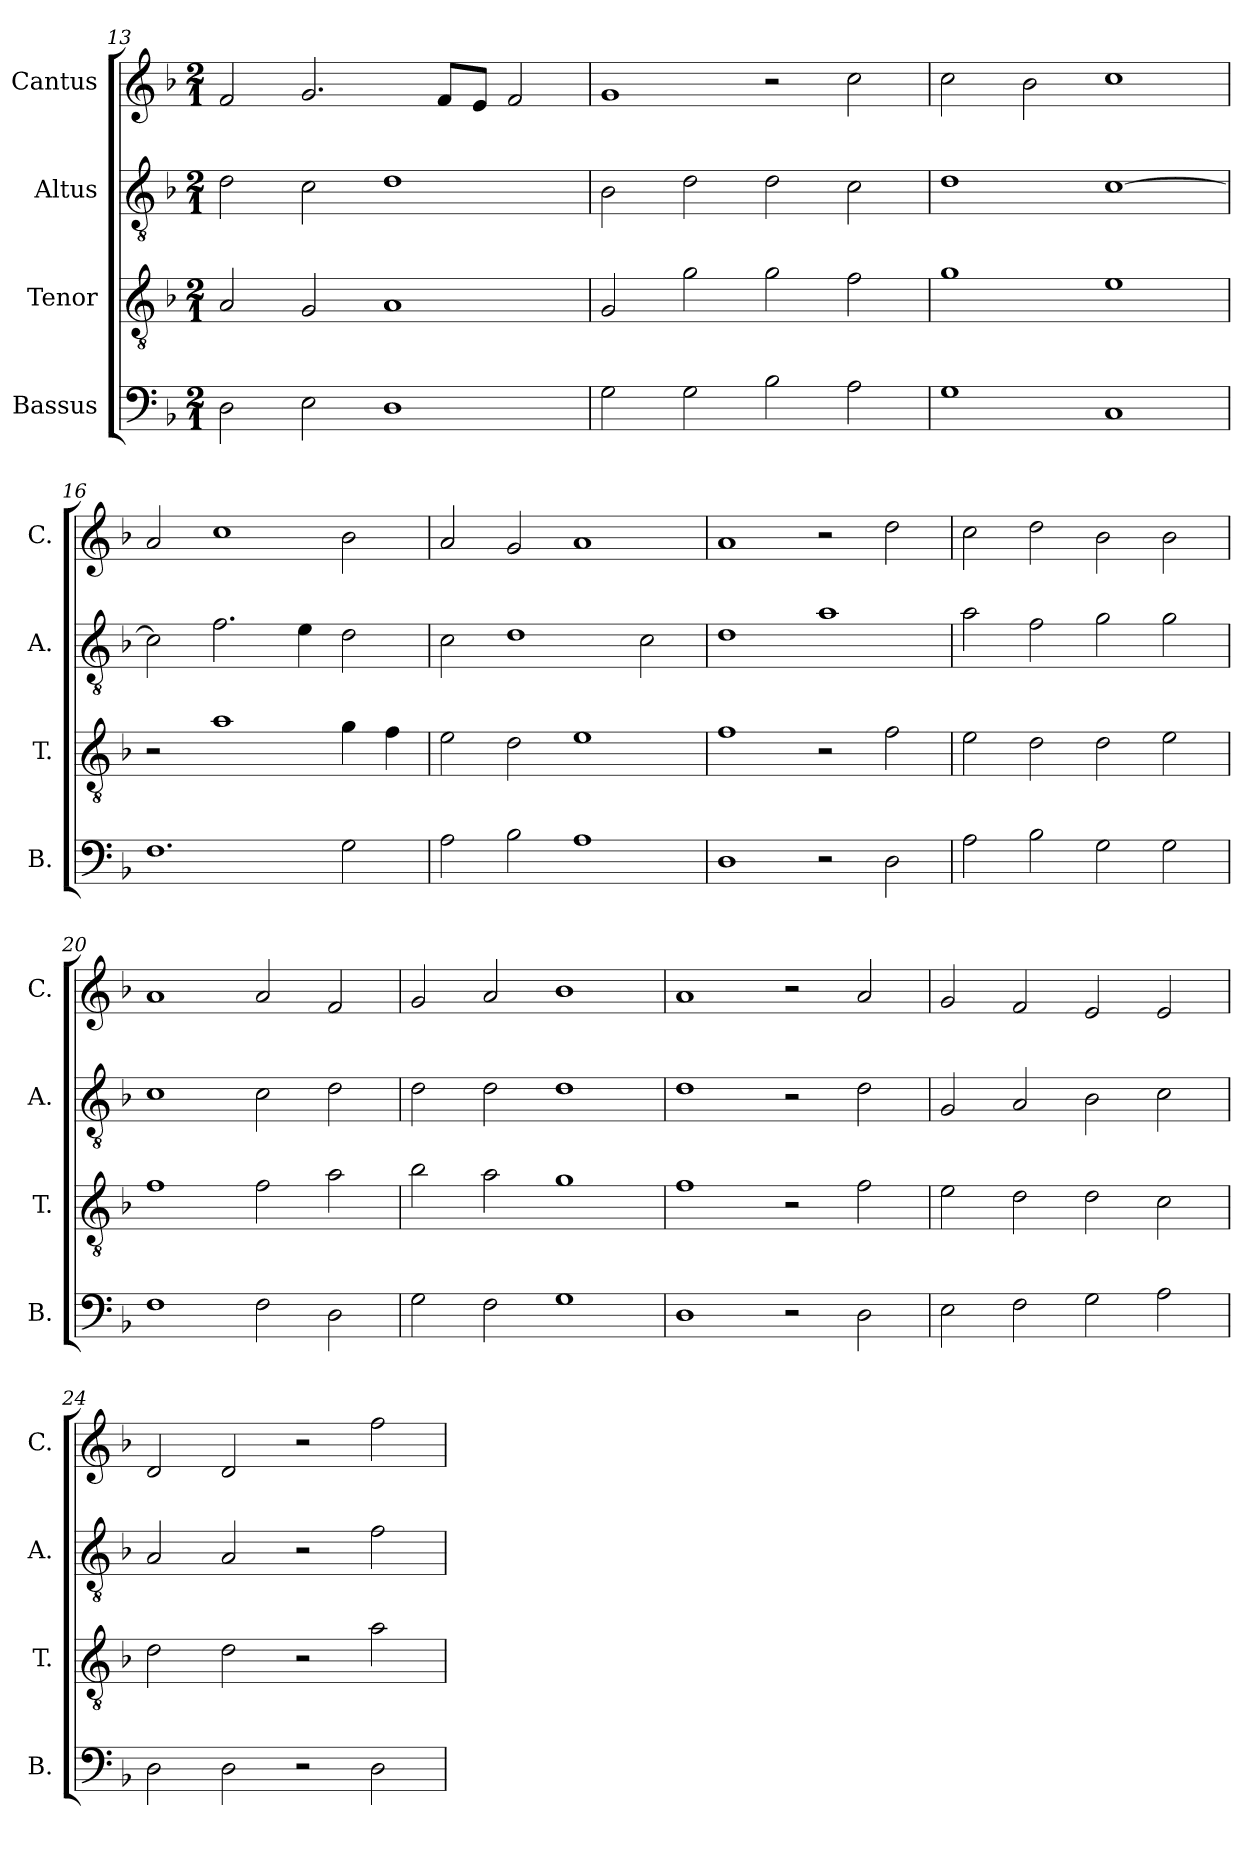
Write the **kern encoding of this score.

**kern	**kern	**kern	**kern
*part4	*part3	*part2	*part1
*staff4	*staff3	*staff2	*staff1
*I"Bassus	*I"Tenor	*I"Altus	*I"Cantus
*I'B.	*I'T.	*I'A.	*I'C.
!!LO:LB:g=z
*clefF4	*clefGv2	*clefGv2	*clefG2
*k[b-]	*k[b-]	*k[b-]	*k[b-]
*M2/1	*M2/1	*M2/1	*M2/1
=13	=13	=13	=13
2D\	2A/	2d\	2f/
2E\	2G/	2c\	2.g/
1D	1A	1d	.
.	.	.	8f/L
.	.	.	8e/J
.	.	.	2f/
=14	=14	=14	=14
2G\	2G/	2B-\	1g
2G\	2g\	2d\	.
2B-\	2g\	2d\	2r
2A\	2f\	2c\	2cc\
=15	=15	=15	=15
1G	1g	1d	2cc\
.	.	.	2b-\
1C	1e	[1c	1cc
=16	=16	=16	=16
1.F	2r	2c\]	2a/
.	1a	2.f\	1cc
.	.	4e\	.
2G\	4g\	2d\	2b-\
.	4f\	.	.
=17	=17	=17	=17
2A\	2e\	2c\	2a/
2B-\	2d\	1d	2g/
1A	1e	.	1a
.	.	2c\	.
=18	=18	=18	=18
1D	1f	1d	1a
2r	2r	1a	2r
2D\	2f\	.	2dd\
=19	=19	=19	=19
2A\	2e\	2a\	2cc\
2B-\	2d\	2f\	2dd\
2G\	2d\	2g\	2b-\
2G\	2e\	2g\	2b-\
!!LO:PB:g=z
=20	=20	=20	=20
1F	1f	1c	1a
2F\	2f\	2c\	2a/
2D\	2a\	2d\	2f/
=21	=21	=21	=21
2G\	2b-\	2d\	2g/
2F\	2a\	2d\	2a/
1G	1g	1d	1b-
=22	=22	=22	=22
1D	1f	1d	1a
2r	2r	2r	2r
2D\	2f\	2d\	2a/
=23	=23	=23	=23
2E\	2e\	2G/	2g/
2F\	2d\	2A/	2f/
2G\	2d\	2B-\	2e/
2A\	2c\	2c\	2e/
=24	=24	=24	=24
2D\	2d\	2A/	2d/
2D\	2d\	2A/	2d/
2r	2r	2r	2r
2D\	2a\	2f\	2ff\
=	=	=	=
*-	*-	*-	*-
